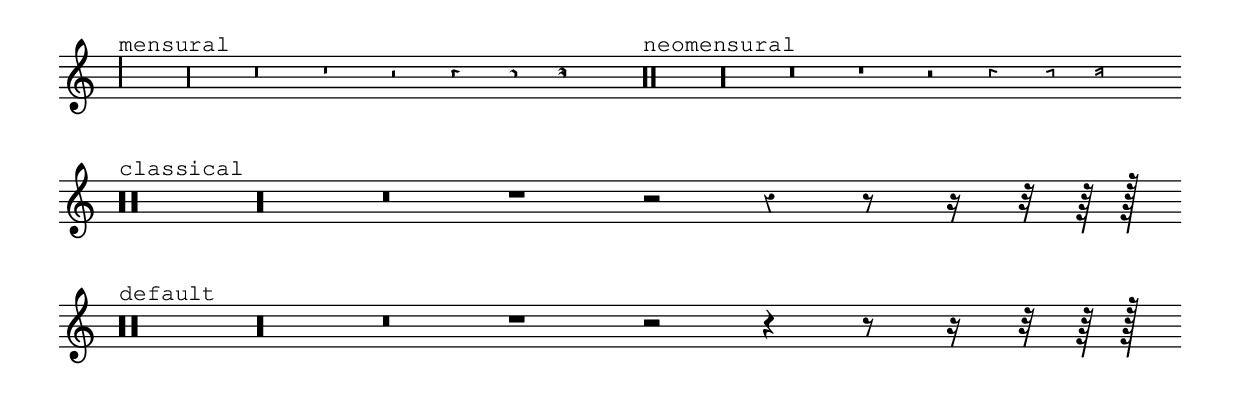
%% DO NOT EDIT this file manually; it is automatically
%% generated from LSR http://lsr.dsi.unimi.it
%% Make any changes in LSR itself, or in Documentation/snippets/new/ ,
%% and then run scripts/auxiliar/makelsr.py
%%
%% This file is in the public domain.
\version "2.14.0"

\header {
  lsrtags = "rhythms, ancient-notation, tweaks-and-overrides"

%% Translation of GIT committish: 8b93de6ce951b7b14bc7818f31019524295b990f
  doctitlees = "Estilos de silencios"
  texidoces = "
Los silencios se pueden imprimir en distintos estilos.
"

%% Translation of GIT committish: 0a868be38a775ecb1ef935b079000cebbc64de40

  doctitlede = "Pausenstile"
  texidocde = "
Pausen können in verschiedenen Stilen dargestellt werden.
"



%% Translation of GIT committish: 4da4307e396243a5a3bc33a0c2753acac92cb685
  texidocfr = "
Les silences peuvent être gravés selon différents styles.

"
  doctitlefr = "Styles de silences"

  texidoc = "
Rests may be used in various styles.




"
  doctitle = "Rest styles"
} % begin verbatim

\layout {
  indent = 0
  \context {
    \Staff
    \remove "Time_signature_engraver"
  }
}

\new Staff \relative c {
  \cadenzaOn
  \override Staff.Rest #'style = #'mensural
  r\maxima^\markup \typewriter { mensural }
  r\longa r\breve r1 r2 r4 r8 r16 s32 s64 s128 s128
  \bar ""

  \override Staff.Rest #'style = #'neomensural
  r\maxima^\markup \typewriter { neomensural }
  r\longa r\breve r1 r2 r4 r8 r16 s32 s64 s128 s128
  \bar ""

  \override Staff.Rest #'style = #'classical
  r\maxima^\markup \typewriter { classical }
  r\longa r\breve r1 r2 r4 r8 r16 r32 r64 r128 s128
  \bar ""

  \override Staff.Rest  #'style = #'default
  r\maxima^\markup \typewriter { default }
  r\longa r\breve r1 r2 r4 r8 r16 r32 r64 r128 s128
}

